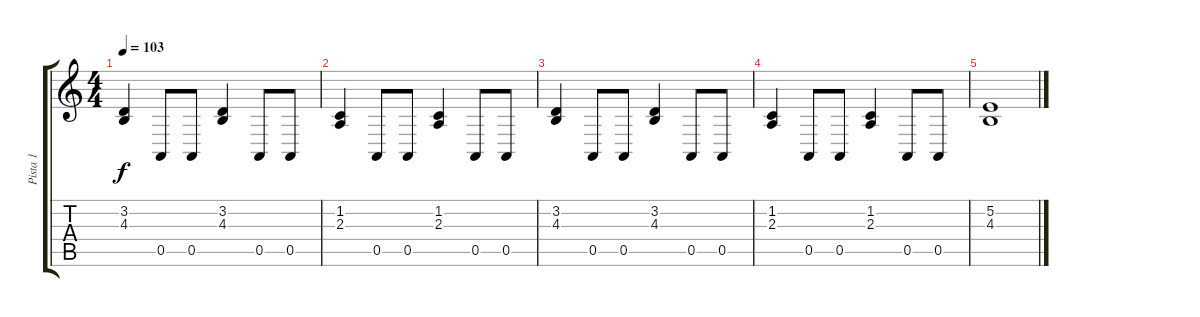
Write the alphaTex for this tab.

\track ("Pista 1" "Pista 1") {instrument acousticgrandpiano}
\staff {score tabs}
\tuning (E4 B3 G3 D3 A2 E2) {hide}
\ts (4 4)
\tempo 103
\clef g2
\ks c
(3.2 4.3).4{dy f} 0.5.8 0.5.8 (3.2 4.3).4 0.5.8 0.5.8 |
(1.2 2.3).4 0.5.8 0.5.8 (1.2 2.3).4 0.5.8 0.5.8 |
(3.2 4.3).4 0.5.8 0.5.8 (3.2 4.3).4 0.5.8 0.5.8 |
(1.2 2.3).4 0.5.8 0.5.8 (1.2 2.3).4 0.5.8 0.5.8 |
(5.2 4.3).1
